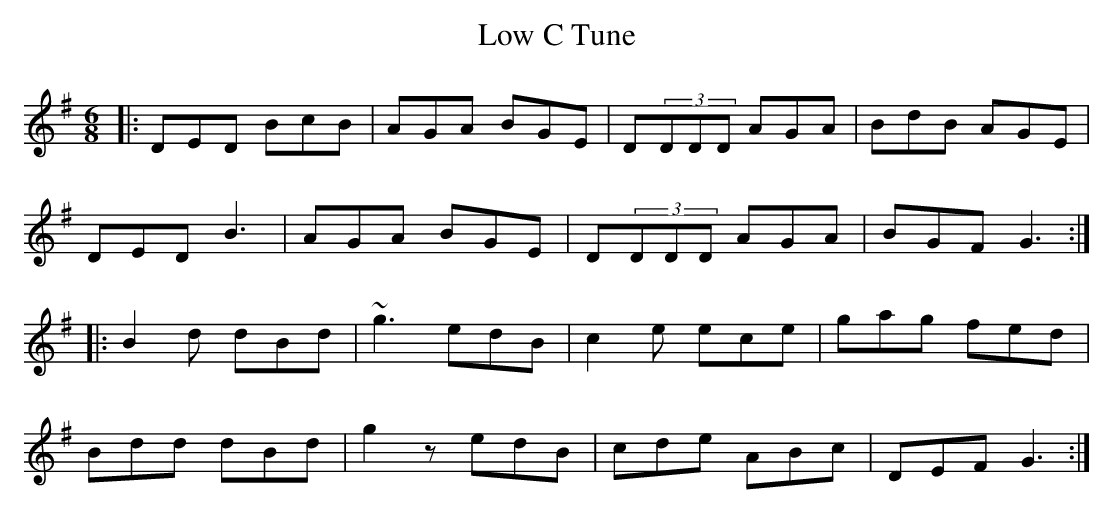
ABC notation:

X:1
T: Low C Tune
M: 6/8
L: 1/8
K: Gmaj
|:DED BcB|AGA BGE|D(3DDD AGA|BdB AGE|
DEDB3|AGA BGE|D(3DDD AGA|BGF G3:|
|:B2d dBd|~g3 edB|c2e ece|gag fed|
Bdd dBd|g2z edB|cde ABc|DEF G3:|
